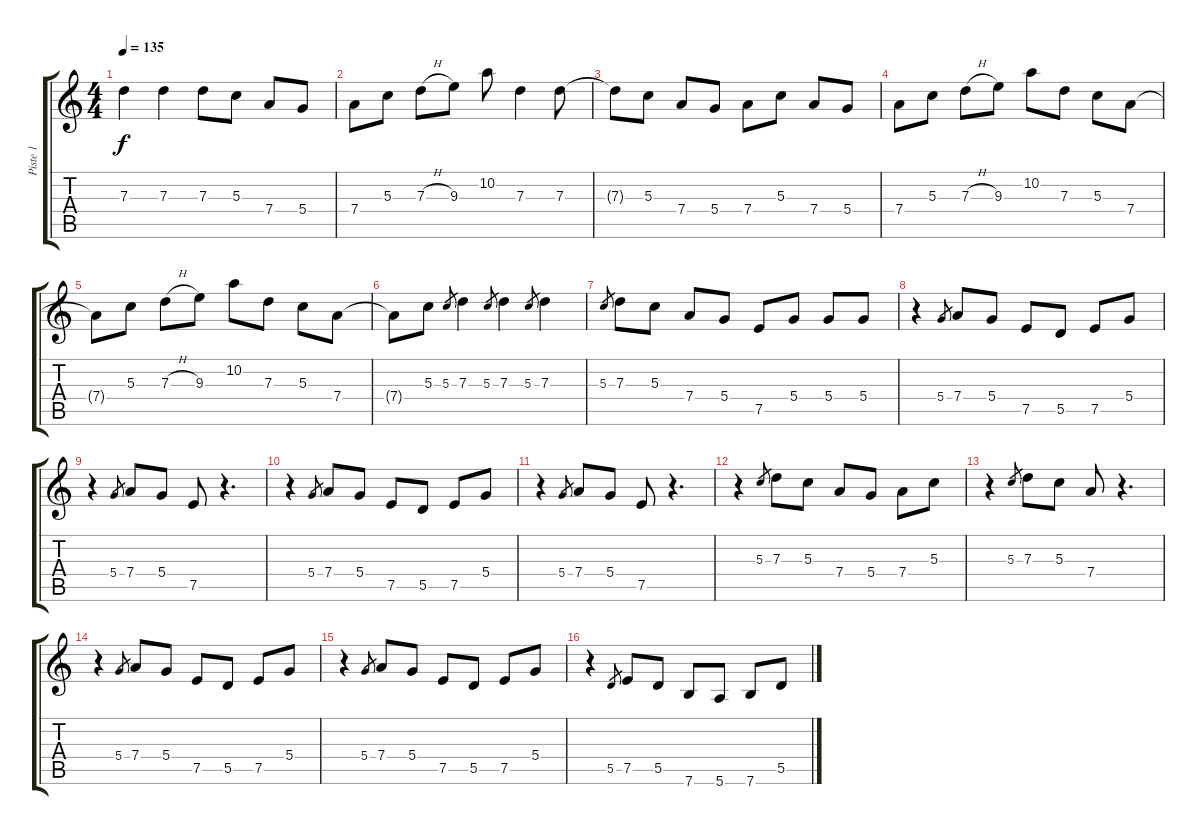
\track ("Piste 1" "Piste 1") {instrument electricguitarclean}
\staff {score tabs}
\tuning (E4 B3 G3 D3 A2 E2) {hide}
\ts (4 4)
\tempo 135
\clef g2
\ks c
7.3.4{dy f} 7.3.4 7.3.8 5.3.8 7.4.8 5.4.8 |
7.4.8 5.3.8 7.3{h}.8 9.3.8 10.2.8 7.3.4 7.3.8 |
7.3{t}.8 5.3.8 7.4.8 5.4.8 7.4.8 5.3.8 7.4.8 5.4.8 |
7.4.8 5.3.8 7.3{h}.8 9.3.8 10.2.8 7.3.8 5.3.8 7.4.8 |
7.4{t}.8 5.3.8 7.3{h}.8 9.3.8 10.2.8 7.3.8 5.3.8 7.4.8 |
7.4{t}.8 5.3.8 5.3.8{gr} 7.3.4 5.3.8{gr} 7.3.4 5.3.8{gr} 7.3.4 |
5.3.8{gr} 7.3.8 5.3.8 7.4.8 5.4.8 7.5.8 5.4.8 5.4.8 5.4.8 |
r.4 5.4.8{gr} 7.4.8 5.4.8 7.5.8 5.5.8 7.5.8 5.4.8 |
r.4 5.4.8{gr} 7.4.8 5.4.8 7.5.8 r.4{d} |
r.4 5.4.8{gr} 7.4.8 5.4.8 7.5.8 5.5.8 7.5.8 5.4.8 |
r.4 5.4.8{gr} 7.4.8 5.4.8 7.5.8 r.4{d} |
r.4 5.3.8{gr} 7.3.8 5.3.8 7.4.8 5.4.8 7.4.8 5.3.8 |
r.4 5.3.8{gr} 7.3.8 5.3.8 7.4.8 r.4{d} |
r.4 5.4.8{gr} 7.4.8 5.4.8 7.5.8 5.5.8 7.5.8 5.4.8 |
r.4 5.4.8{gr} 7.4.8 5.4.8 7.5.8 5.5.8 7.5.8 5.4.8 |
r.4 5.5.8{gr} 7.5.8 5.5.8 7.6.8 5.6.8 7.6.8 5.5.8
